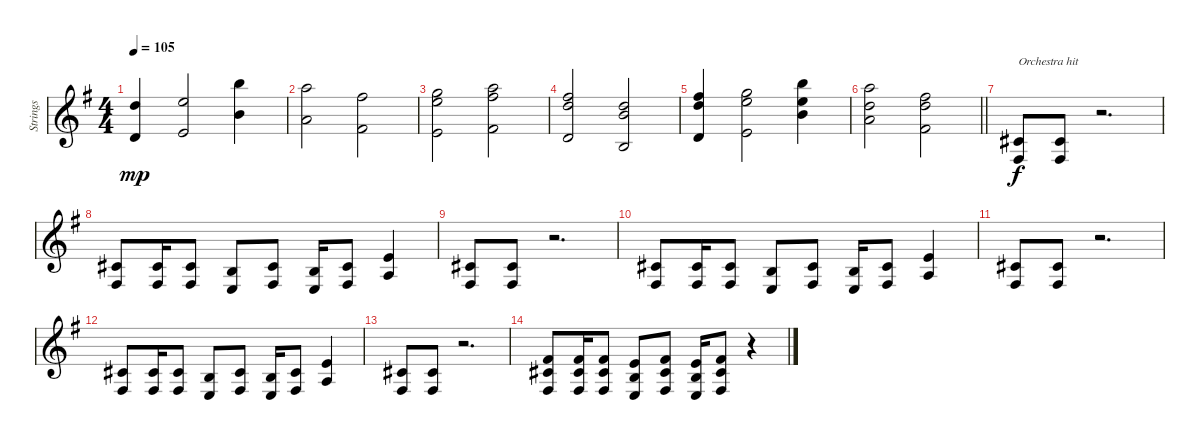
\track ("Strings" "Strings") {instrument stringensemble1}
\staff {score}
\tuning (E4 B3 G3 D3 A2 E2) {hide}
\ts (4 4)
\tempo 105
\clef g2
\ks g
(19.3 17.5).4{dy mp} (17.2 14.4).2 (19.1 16.3).4 |
(17.1 14.3).2 (19.2 16.4).2 |
(15.1 17.2 14.4).2 (17.1 19.2 16.4).2 |
(19.2 19.3 17.5).2 (15.2 16.3 14.5).2 |
(19.2 19.3 17.5).4 (15.1 17.2 14.4).2 (19.1 17.2 16.3).4 |
\barLineRight lightlight
(17.1 15.2 14.3).2 (19.2 19.3 16.4).2 |
(6.3 4.4).8{txt "Orchestra hit" dy f instrument orchestrahit} (6.3 4.4).8 r.2{d} |
(6.3 4.4).8 (6.3 4.4).16 (6.3 4.4).8 (4.3 2.4).8 (6.3 4.4).8 (4.3 2.4).16 (6.3 4.4).8 (5.2 2.3).4 |
(6.3 4.4).8 (6.3 4.4).8 r.2{d} |
(6.3 4.4).8 (6.3 4.4).16 (6.3 4.4).8 (4.3 2.4).8 (6.3 4.4).8 (4.3 2.4).16 (6.3 4.4).8 (5.2 2.3).4 |
(6.3 4.4).8 (6.3 4.4).8 r.2{d} |
(6.3 4.4).8 (6.3 4.4).16 (6.3 4.4).8 (4.3 2.4).8 (6.3 4.4).8 (4.3 2.4).16 (6.3 4.4).8 (5.2 2.3).4 |
(6.3 4.4).8 (6.3 4.4).8 r.2{d} |
(7.2 6.3 4.4).8 (7.2 6.3 4.4).16 (7.2 6.3 4.4).8 (5.2 4.3 2.4).8 (7.2 6.3 4.4).8 (5.2 4.3 2.4).16 (7.2 6.3 4.4).8 r.4
